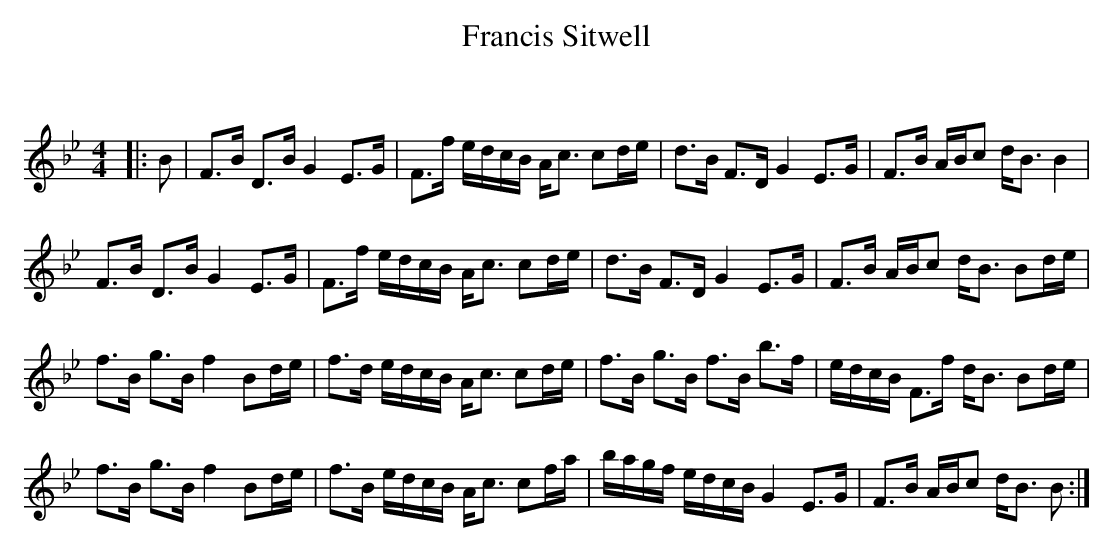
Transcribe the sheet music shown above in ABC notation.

X:1
T: Francis Sitwell
C:
Q: 128
K:Bb
M:4/4
L:1/16
|:B2|F3B D3B G4 E3G|F3f edcB Ac3 c2de|d3B F3D G4 E3G|F3B ABc2 dB3 B4|
F3B D3B G4 E3G|F3f edcB Ac3 c2de|d3B F3D G4 E3G|F3B ABc2 dB3 B2de|
f3B g3B f4 B2de|f3d edcB Ac3 c2de|f3B g3B f3B b3f|edcB F3f dB3 B2de|
f3B g3B f4 B2de|f3B edcB Ac3 c2fa|bagf edcB G4 E3G|F3B ABc2 dB3 B2:|
